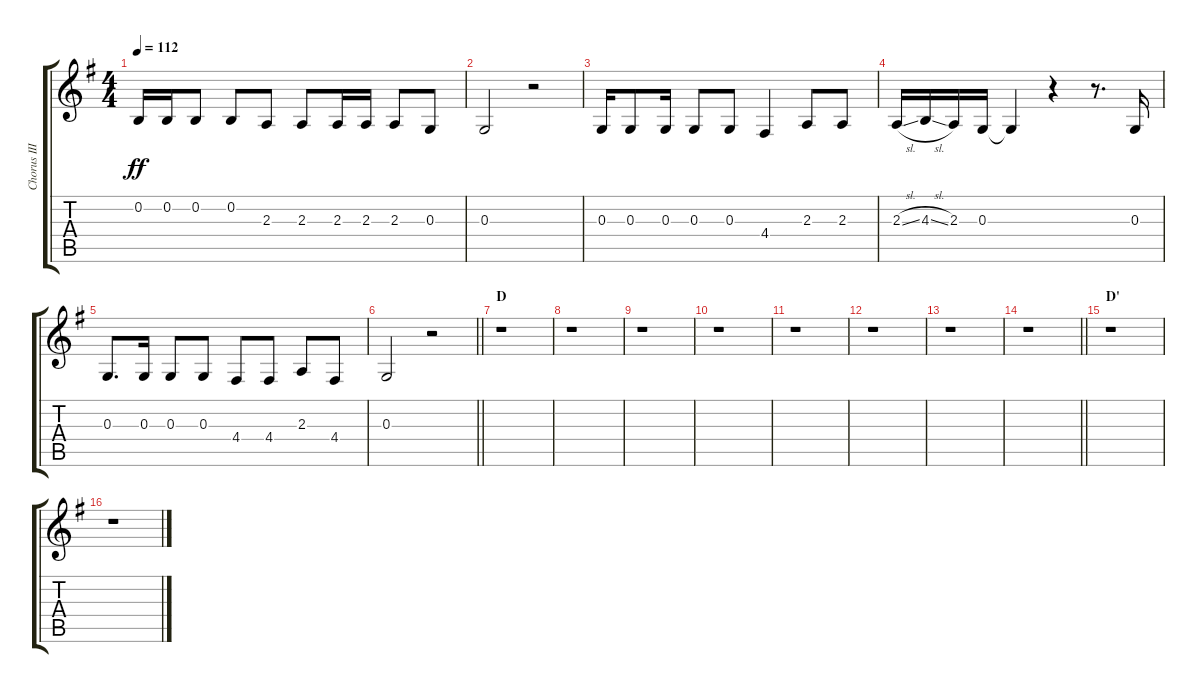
\track ("Chorus III" "Chorus III") {instrument voiceoohs}
\staff {score tabs}
\tuning (E4 B3 G3 D3 A2 E2) {hide}
\ts (4 4)
\tempo 112
\clef g2
\ks g
0.2.16{dy ff} 0.2.16 0.2.8 0.2.8 2.3.8 2.3.8 2.3.16 2.3.16 2.3.8 0.3.8 |
0.3.2 r.2 |
0.3.16 0.3.8 0.3.16 0.3.8 0.3.8 4.4.4 2.3.8 2.3.8 |
2.3{sl}.16 4.3{sl}.16 2.3.16 0.3.16 0.3{t}.4 r.4 r.8{d} 0.3.16 |
0.3.8{d} 0.3.16 0.3.8 0.3.8 4.4.8 4.4.8 2.3.8 4.4.8 |
\barLineRight lightlight
0.3.2 r.2 |
\section ("" "D")
r.1 |
r.1 |
r.1 |
r.1 |
r.1 |
r.1 |
r.1 |
\barLineRight lightlight
r.1 |
\section ("" "D'")
r.1 |
r.1
